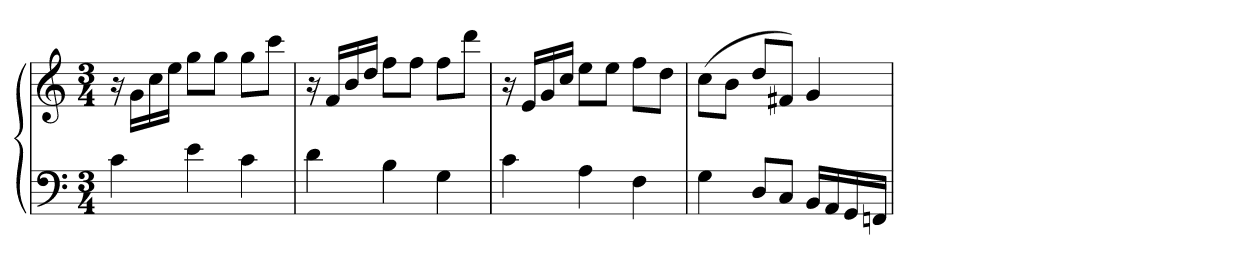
**kern	**kern
*part1	*part1
*staff2	*staff1
*clefF4	*clefG2
*k[]	*k[]
*M3/4	*M3/4
=	=
4c	16r
.	16gLL
.	16cc
.	16eeJJ
4e	8ggL
.	8ggJ
4c	8ggL
.	8cccJ
=194	=194
4d	16r
.	16fLL
.	16b
.	16ddJJ
4B	8ffL
.	8ffJ
4G	8ffL
.	8dddJ
=195	=195
4c	16r
.	16eLL
.	16g
.	16ccJJ
4A	8eeL
.	8eeJ
4F	8ffL
.	8ddJ
=196	=196
4G	(8ccL
.	8bJ
8DL	8ddL
8CJ	8f#XJ)
16BBLL	4g
16AA	.
16GG	.
16FFnJJ	.
=	=
*-	*-
